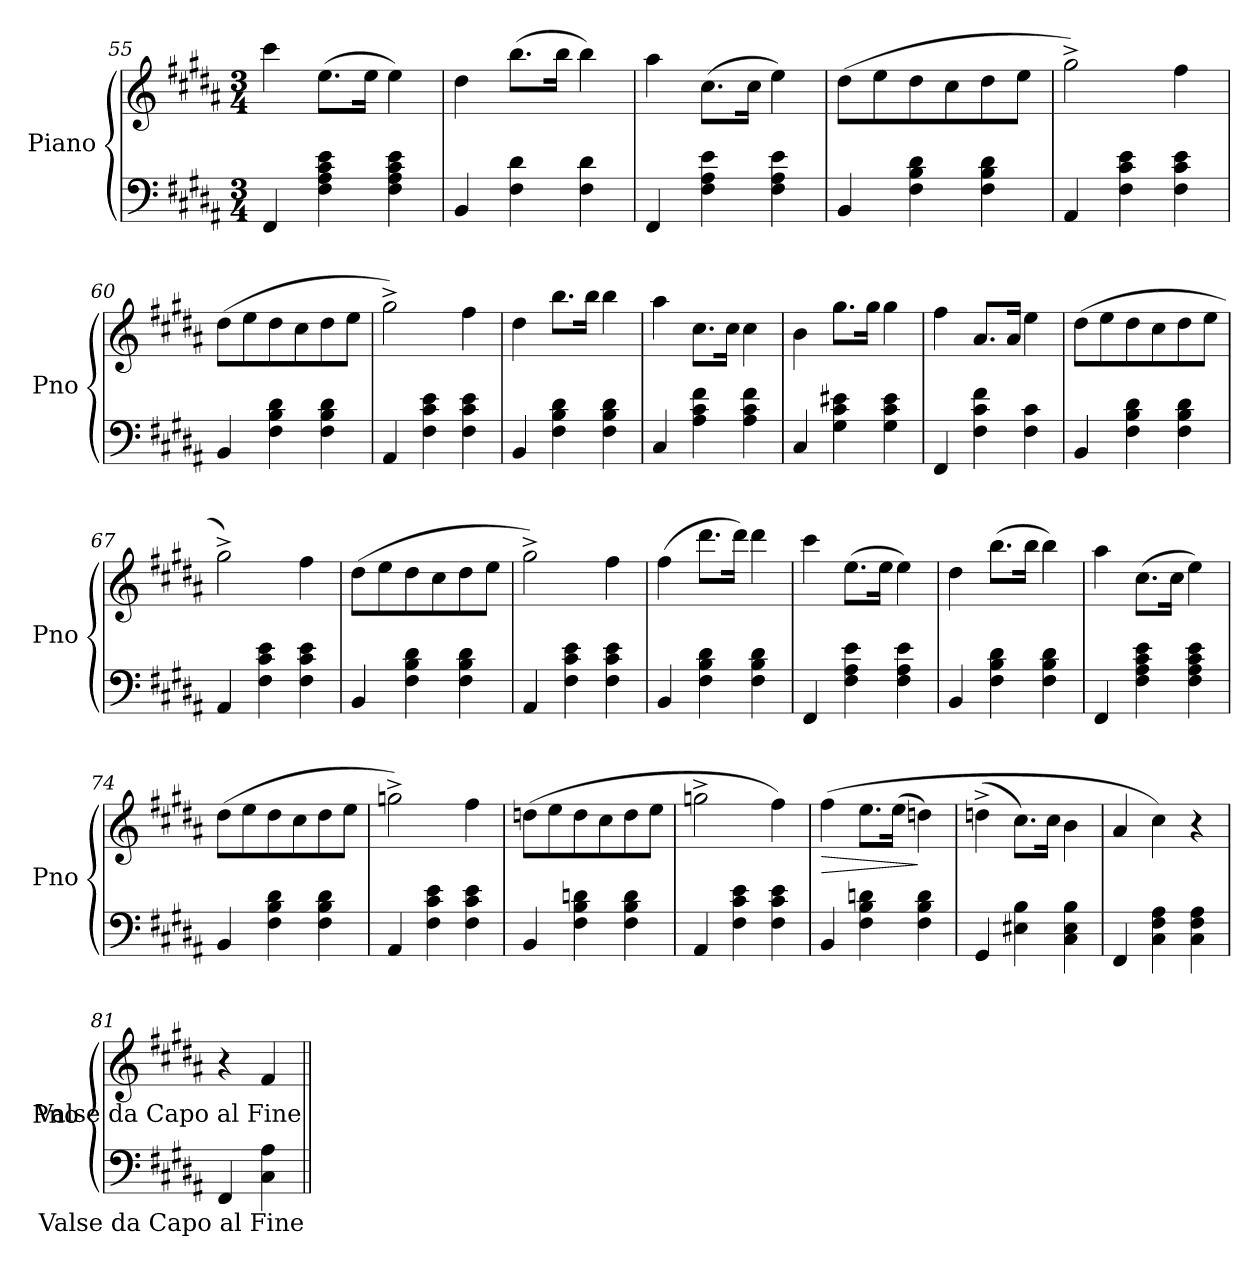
**kern	**kern	**dynam
*part1	*part1	*part1
*staff2	*staff1	*staff1/2
*I"Piano	*	*
*I'Pno	*	*
*clefF4	*clefG2	*
*k[f#c#g#d#a#]	*k[f#c#g#d#a#]	*
*M3/4	*M3/4	*
=55	=55	=55
4FF#/	4ccc#\	.
4F#\ 4A#\ 4c#\ 4e\	(>8.ee\L	.
.	16ee\Jk	.
4F#\ 4A#\ 4c#\ 4e\	4ee\)	.
!!LO:LB:g=z
=56	=56	=56
4BB/	4dd#\	.
4F#\ 4d#\	(>8.bb\L	.
.	16bb\Jk	.
4F#\ 4d#\	4bb\)	.
=57	=57	=57
4FF#/	4aa#\	.
4F#\ 4A#\ 4e\	(>8.cc#\L	.
.	16cc#\Jk	.
4F#\ 4A#\ 4e\	4ee\)	.
=58	=58	=58
4BB/	(>8dd#\L	.
.	8ee\	.
4F#\ 4B\ 4d#\	8dd#\	.
.	8cc#\	.
4F#\ 4B\ 4d#\	8dd#\	.
.	8ee\J	.
=59	=59	=59
4AA#/	2gg#^\)	.
4F#\ 4c#\ 4e\	.	.
4F#\ 4c#\ 4e\	4ff#\	.
=60	=60	=60
4BB/	(>8dd#\L	.
.	8ee\	.
4F#\ 4B\ 4d#\	8dd#\	.
.	8cc#\	.
4F#\ 4B\ 4d#\	8dd#\	.
.	8ee\J	.
=61	=61	=61
4AA#/	2gg#^\)	.
4F#\ 4c#\ 4e\	.	.
4F#\ 4c#\ 4e\	4ff#\	.
=62	=62	=62
4BB/	4dd#\	.
4F#\ 4B\ 4d#\	8.bb\L	.
.	16bb\Jk	.
4F#\ 4B\ 4d#\	4bb\	.
!!LO:LB:g=z
=63	=63	=63
4C#/	4aa#\	.
4A#\ 4c#\ 4f#\	8.cc#\L	.
.	16cc#\Jk	.
4A#\ 4c#\ 4f#\	4cc#\	.
=64	=64	=64
4C#/	4b\	.
4G#\ 4c#\ 4e#X\	8.gg#\L	.
.	16gg#\Jk	.
4G#\ 4c#\ 4e#\	4gg#\	.
=65	=65	=65
4FF#/	4ff#\	.
4F#\ 4c#\ 4f#\	8.a#/L	.
.	16a#/Jk	.
4F#\ 4c#\	4ee\	.
=66	=66	=66
4BB/	(>8dd#\L	.
.	8ee\	.
4F#\ 4B\ 4d#\	8dd#\	.
.	8cc#\	.
4F#\ 4B\ 4d#\	8dd#\	.
.	8ee\J	.
=67	=67	=67
4AA#/	2gg#^\)	.
4F#\ 4c#\ 4e\	.	.
4F#\ 4c#\ 4e\	4ff#\	.
=68	=68	=68
4BB/	(>8dd#\L	.
.	8ee\	.
4F#\ 4B\ 4d#\	8dd#\	.
.	8cc#\	.
4F#\ 4B\ 4d#\	8dd#\	.
.	8ee\J	.
!!LO:LB:g=z
=69	=69	=69
4AA#/	2gg#^\)	.
4F#\ 4c#\ 4e\	.	.
4F#\ 4c#\ 4e\	4ff#\	.
=70	=70	=70
4BB/	(>4ff#\	.
4F#\ 4B\ 4d#\	8.ddd#\L	.
.	16ddd#\Jk)	.
4F#\ 4B\ 4d#\	4ddd#\	.
=71	=71	=71
4FF#/	4ccc#\	.
4F#\ 4A#\ 4e\	(>8.ee\L	.
.	16ee\Jk	.
4F#\ 4A#\ 4e\	4ee\)	.
=72	=72	=72
4BB/	4dd#\	.
4F#\ 4B\ 4d#\	(>8.bb\L	.
.	16bb\Jk	.
4F#\ 4B\ 4d#\	4bb\)	.
=73	=73	=73
4FF#/	4aa#\	.
4F#\ 4A#\ 4c#\ 4e\	(>8.cc#\L	.
.	16cc#\Jk	.
4F#\ 4A#\ 4c#\ 4e\	4ee\)	.
=74	=74	=74
4BB/	(>8dd#\L	.
.	8ee\	.
4F#\ 4B\ 4d#\	8dd#\	.
.	8cc#\	.
4F#\ 4B\ 4d#\	8dd#\	.
.	8ee\J	.
!!LO:LB:g=z
=75	=75	=75
4AA#/	2ggn^\)	.
4F#\ 4c#\ 4e\	.	.
4F#\ 4c#\ 4e\	4ff#\	.
=76	=76	=76
4BB/	(>8ddn\L	.
.	8ee\	.
4F#\ 4B\ 4dn\	8dd\	.
.	8cc#\	.
4F#\ 4B\ 4d\	8dd\	.
.	8ee\J	.
=77	=77	=77
4AA#/	2ggn^\	.
4F#\ 4c#\ 4e\	.	.
4F#\ 4c#\ 4e\	4ff#\)	.
=78	=78	=78
!	!	!LO:HP:b
4BB/	(>4ff#\	>
4F#\ 4B\ 4dn\	8.ee\L	.
.	(>16ee\Jk	.
4F#\ 4B\ 4d\	4ddn\)	]
=79	=79	=79
4GG#/	(>4ddn^\	.
4E#X\ 4B\	8.cc#\L)	.
.	16cc#\Jk	.
4C#\ 4E#\ 4B\	4b\	.
=80	=80	=80
4FF#/	4a#/	.
4C#\ 4F#\ 4A#\	4cc#\)	.
4C#\ 4F#\ 4A#\	4r	.
=81	=81	=81
4FF#/	4r	.
4C#\ 4A#\	4f#/	.
!	!LO:TX:b:t=Valse da Capo al Fine	!
!LO:TX:b:t=Valse da Capo al Fine	!	!
=||	=||	=||
*-	*-	*-
